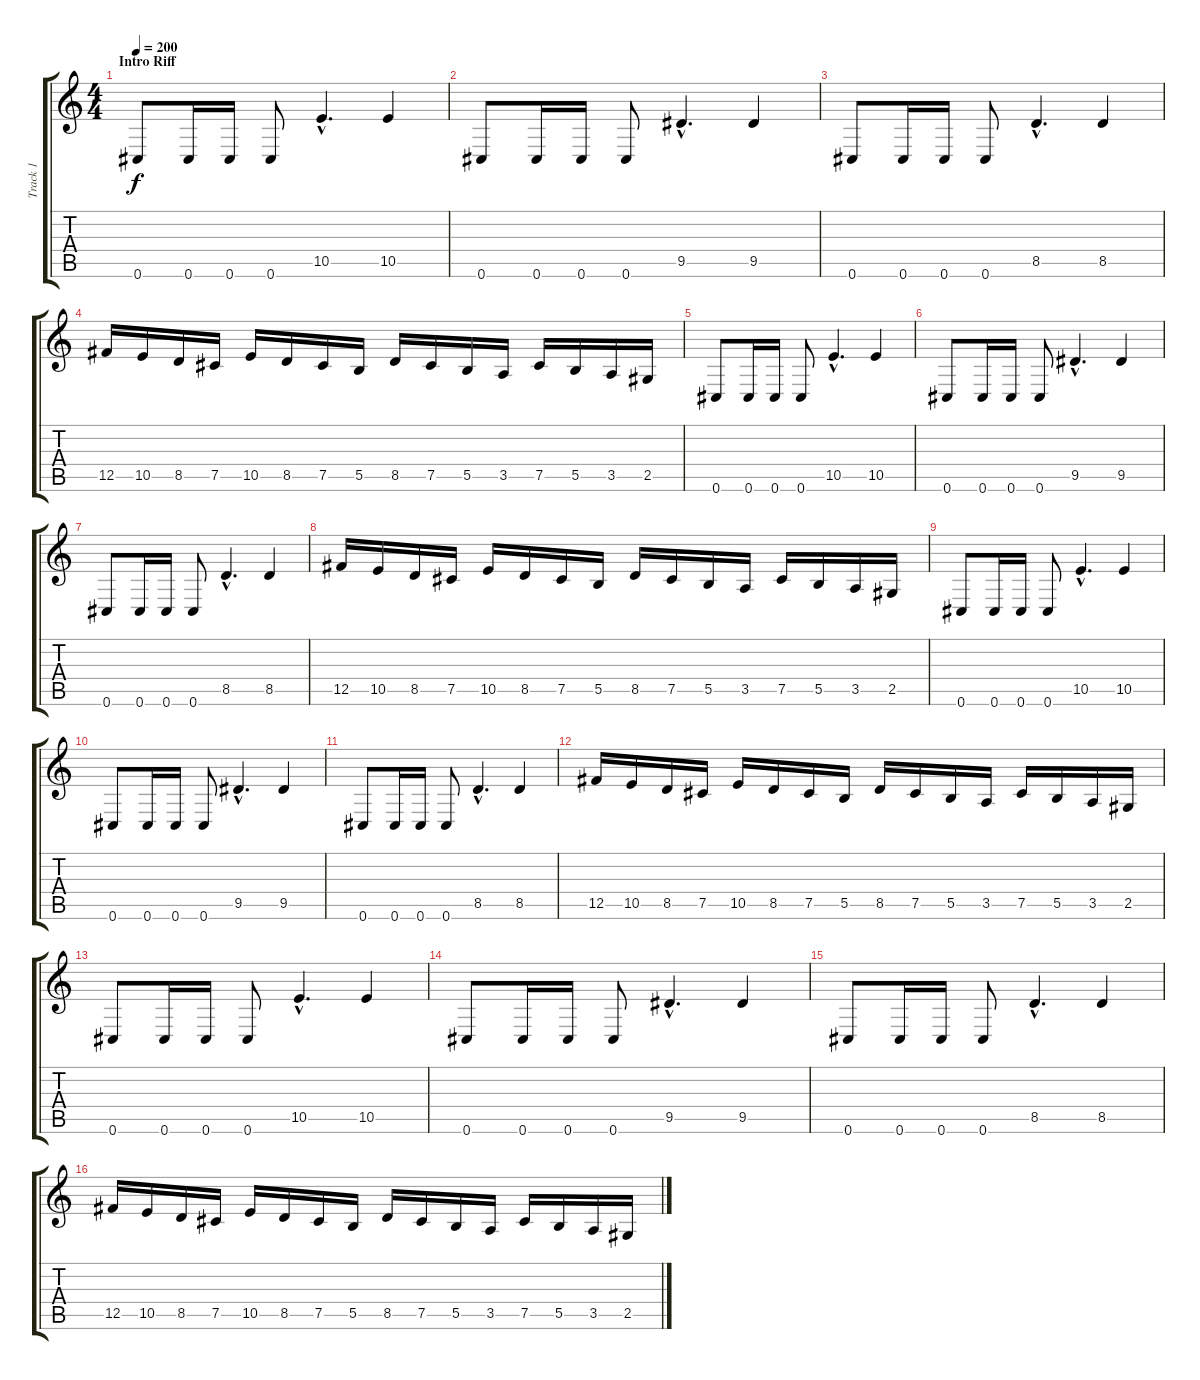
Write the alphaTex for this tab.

\track ("Track 1" "Track 1") {instrument distortionguitar}
\staff {score tabs}
\tuning (Db4 Ab3 E3 B2 Gb2 Db2) {hide}
\ts (4 4)
\section ("" "Intro Riff")
\tempo 200
\clef g2
\ks c
0.6.8{dy f} 0.6.16 0.6.16 0.6.8 10.5{hac}.4{d} 10.5.4 |
0.6.8 0.6.16 0.6.16 0.6.8 9.5{hac}.4{d} 9.5.4 |
0.6.8 0.6.16 0.6.16 0.6.8 8.5{hac}.4{d} 8.5.4 |
12.5.16 10.5.16 8.5.16 7.5.16 10.5.16 8.5.16 7.5.16 5.5.16 8.5.16 7.5.16 5.5.16 3.5.16 7.5.16 5.5.16 3.5.16 2.5.16 |
0.6.8 0.6.16 0.6.16 0.6.8 10.5{hac}.4{d} 10.5.4 |
0.6.8 0.6.16 0.6.16 0.6.8 9.5{hac}.4{d} 9.5.4 |
0.6.8 0.6.16 0.6.16 0.6.8 8.5{hac}.4{d} 8.5.4 |
12.5.16 10.5.16 8.5.16 7.5.16 10.5.16 8.5.16 7.5.16 5.5.16 8.5.16 7.5.16 5.5.16 3.5.16 7.5.16 5.5.16 3.5.16 2.5.16 |
0.6.8 0.6.16 0.6.16 0.6.8 10.5{hac}.4{d} 10.5.4 |
0.6.8 0.6.16 0.6.16 0.6.8 9.5{hac}.4{d} 9.5.4 |
0.6.8 0.6.16 0.6.16 0.6.8 8.5{hac}.4{d} 8.5.4 |
12.5.16 10.5.16 8.5.16 7.5.16 10.5.16 8.5.16 7.5.16 5.5.16 8.5.16 7.5.16 5.5.16 3.5.16 7.5.16 5.5.16 3.5.16 2.5.16 |
0.6.8 0.6.16 0.6.16 0.6.8 10.5{hac}.4{d} 10.5.4 |
0.6.8 0.6.16 0.6.16 0.6.8 9.5{hac}.4{d} 9.5.4 |
0.6.8 0.6.16 0.6.16 0.6.8 8.5{hac}.4{d} 8.5.4 |
12.5.16 10.5.16 8.5.16 7.5.16 10.5.16 8.5.16 7.5.16 5.5.16 8.5.16 7.5.16 5.5.16 3.5.16 7.5.16 5.5.16 3.5.16 2.5.16
